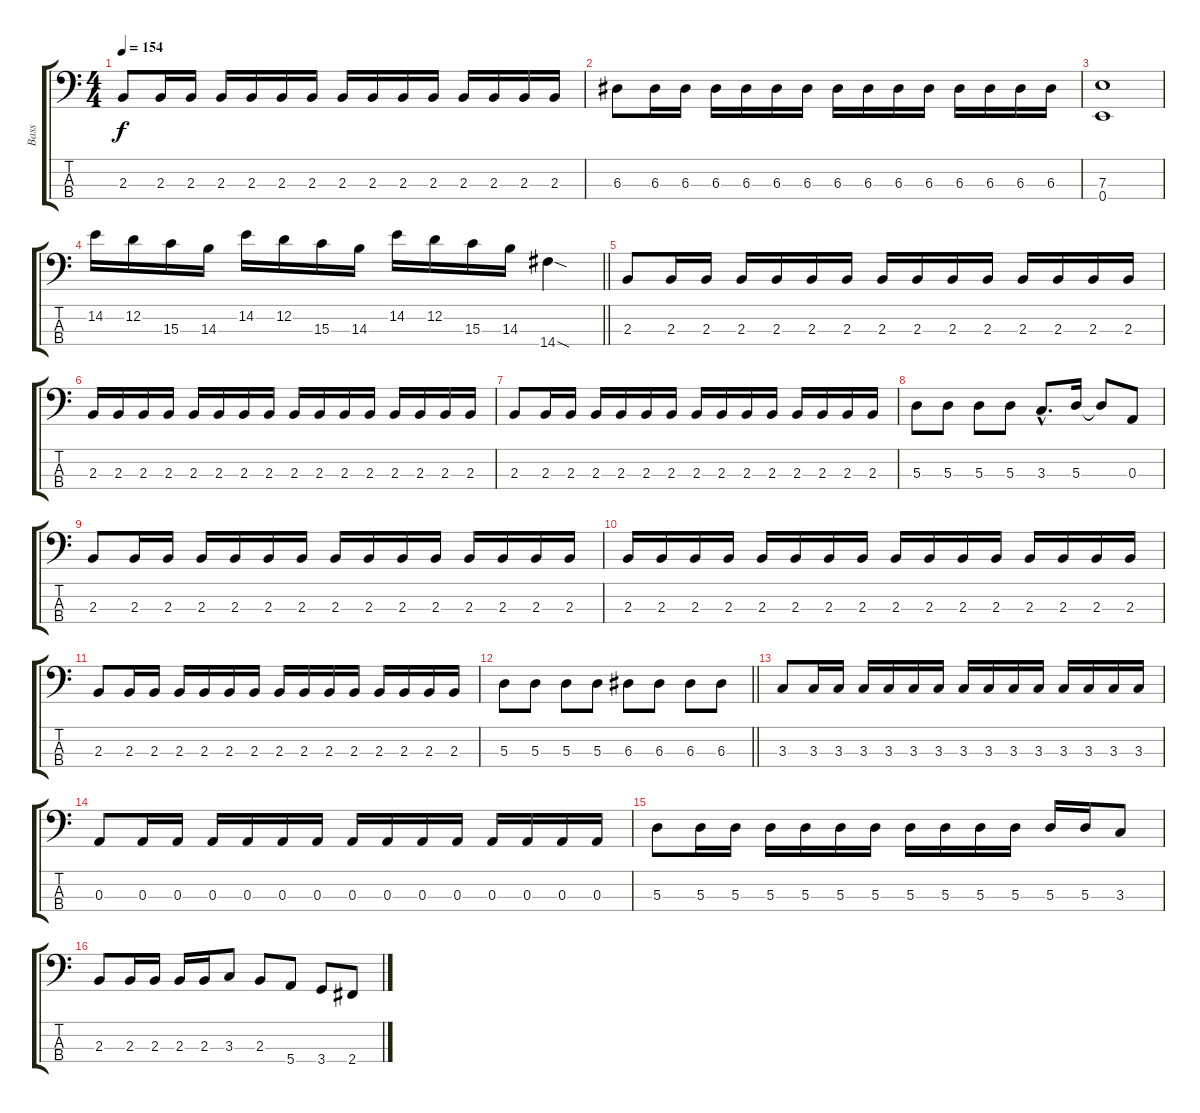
\track ("Bass" "Bass") {instrument electricbasspick}
\staff {score tabs}
\tuning (G2 D2 A1 E1) {hide}
\ts (4 4)
\tempo 154
\clef f4
\ks c
2.3.8{dy f} 2.3.16 2.3.16 2.3.16 2.3.16 2.3.16 2.3.16 2.3.16 2.3.16 2.3.16 2.3.16 2.3.16 2.3.16 2.3.16 2.3.16 |
6.3.8 6.3.16 6.3.16 6.3.16 6.3.16 6.3.16 6.3.16 6.3.16 6.3.16 6.3.16 6.3.16 6.3.16 6.3.16 6.3.16 6.3.16 |
(7.3 0.4).1 |
\barLineRight lightlight
14.2.16 12.2.16 15.3.16 14.3.16 14.2.16 12.2.16 15.3.16 14.3.16 14.2.16 12.2.16 15.3.16 14.3.16 14.4{sod}.4 |
2.3.8 2.3.16 2.3.16 2.3.16 2.3.16 2.3.16 2.3.16 2.3.16 2.3.16 2.3.16 2.3.16 2.3.16 2.3.16 2.3.16 2.3.16 |
2.3.16 2.3.16 2.3.16 2.3.16 2.3.16 2.3.16 2.3.16 2.3.16 2.3.16 2.3.16 2.3.16 2.3.16 2.3.16 2.3.16 2.3.16 2.3.16 |
2.3.8 2.3.16 2.3.16 2.3.16 2.3.16 2.3.16 2.3.16 2.3.16 2.3.16 2.3.16 2.3.16 2.3.16 2.3.16 2.3.16 2.3.16 |
5.3.8 5.3.8 5.3.8 5.3.8 3.3{hac}.8{d} 5.3.16 5.3{t}.8 0.3.8 |
2.3.8 2.3.16 2.3.16 2.3.16 2.3.16 2.3.16 2.3.16 2.3.16 2.3.16 2.3.16 2.3.16 2.3.16 2.3.16 2.3.16 2.3.16 |
2.3.16 2.3.16 2.3.16 2.3.16 2.3.16 2.3.16 2.3.16 2.3.16 2.3.16 2.3.16 2.3.16 2.3.16 2.3.16 2.3.16 2.3.16 2.3.16 |
2.3.8 2.3.16 2.3.16 2.3.16 2.3.16 2.3.16 2.3.16 2.3.16 2.3.16 2.3.16 2.3.16 2.3.16 2.3.16 2.3.16 2.3.16 |
\barLineRight lightlight
5.3.8 5.3.8 5.3.8 5.3.8 6.3.8 6.3.8 6.3.8 6.3.8 |
3.3.8 3.3.16 3.3.16 3.3.16 3.3.16 3.3.16 3.3.16 3.3.16 3.3.16 3.3.16 3.3.16 3.3.16 3.3.16 3.3.16 3.3.16 |
0.3.8 0.3.16 0.3.16 0.3.16 0.3.16 0.3.16 0.3.16 0.3.16 0.3.16 0.3.16 0.3.16 0.3.16 0.3.16 0.3.16 0.3.16 |
5.3.8 5.3.16 5.3.16 5.3.16 5.3.16 5.3.16 5.3.16 5.3.16 5.3.16 5.3.16 5.3.16 5.3.16 5.3.16 3.3.8 |
2.3.8 2.3.16 2.3.16 2.3.16 2.3.16 3.3.8 2.3.8 5.4.8 3.4.8 2.4.8
